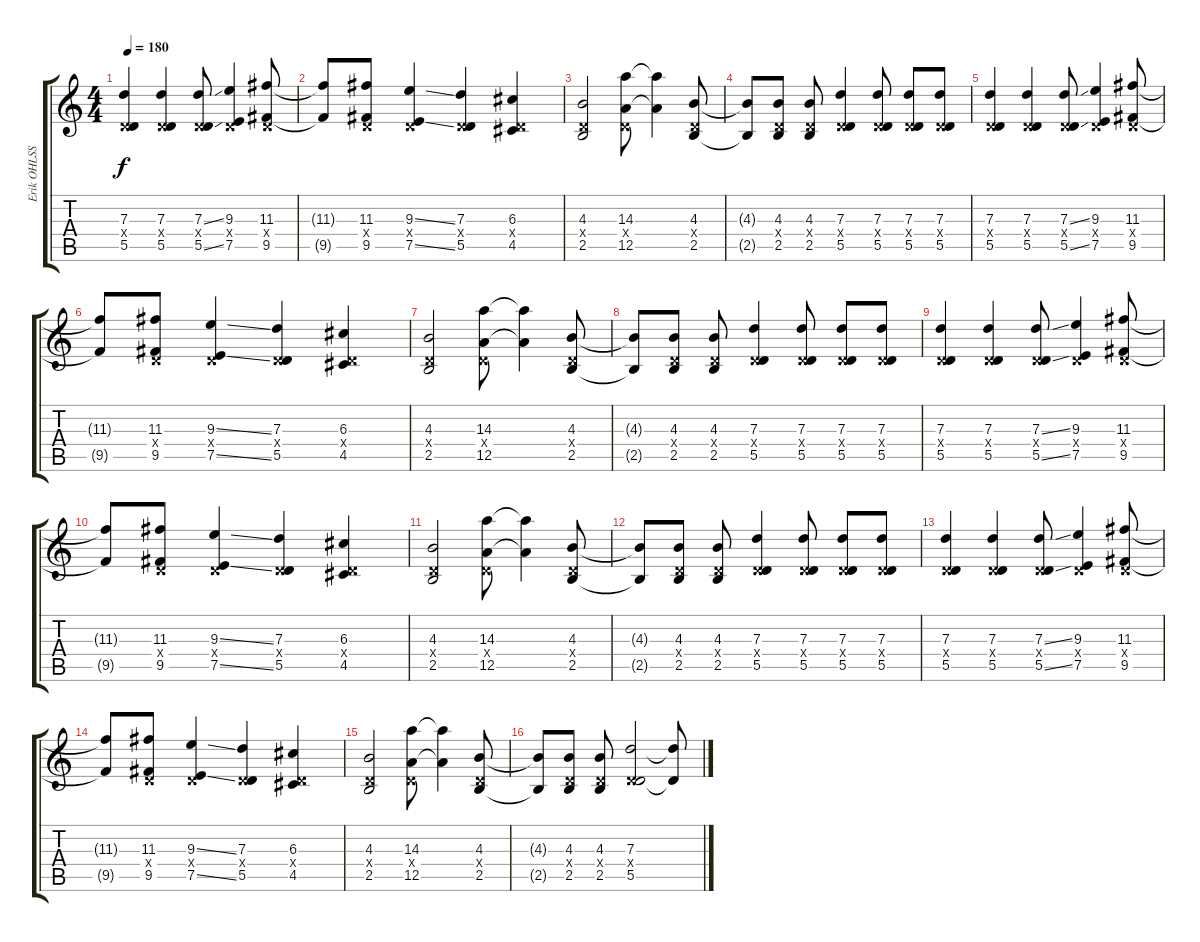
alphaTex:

\track ("Erik OHLSSON" "Erik OHLSS") {instrument distortionguitar}
\staff {score tabs}
\tuning (E4 B3 G3 D3 A2 E2) {hide}
\ts (4 4)
\tempo 180
\clef g2
\ks c
(7.3 0.4{x} 5.5).4{dy f instrument distortionguitar} (7.3 0.4{x} 5.5).4 (7.3{ss} 0.4{x} 5.5{ss}).8 (9.3 0.4{x} 7.5).4 (11.3 0.4{x} 9.5).8 |
(11.3{t} 9.5{t}).8 (11.3 0.4{x} 9.5).8 (9.3{ss} 0.4{x} 7.5{ss}).4 (7.3 0.4{x} 5.5).4 (6.3 0.4{x} 4.5).4 |
(4.3 0.4{x} 2.5).2 (14.3 0.4{x} 12.5).8 (14.3{t} 12.5{t}).4 (4.3 0.4{x} 2.5).8 |
(4.3{t} 2.5{t}).8 (4.3 0.4{x} 2.5).8 (4.3 0.4{x} 2.5).8 (7.3 0.4{x} 5.5).4 (7.3 0.4{x} 5.5).8 (7.3 0.4{x} 5.5).8 (7.3 0.4{x} 5.5).8 |
(7.3 0.4{x} 5.5).4 (7.3 0.4{x} 5.5).4 (7.3{ss} 0.4{x} 5.5{ss}).8 (9.3 0.4{x} 7.5).4 (11.3 0.4{x} 9.5).8 |
(11.3{t} 9.5{t}).8 (11.3 0.4{x} 9.5).8 (9.3{ss} 0.4{x} 7.5{ss}).4 (7.3 0.4{x} 5.5).4 (6.3 0.4{x} 4.5).4 |
(4.3 0.4{x} 2.5).2 (14.3 0.4{x} 12.5).8 (14.3{t} 12.5{t}).4 (4.3 0.4{x} 2.5).8 |
(4.3{t} 2.5{t}).8 (4.3 0.4{x} 2.5).8 (4.3 0.4{x} 2.5).8 (7.3 0.4{x} 5.5).4 (7.3 0.4{x} 5.5).8 (7.3 0.4{x} 5.5).8 (7.3 0.4{x} 5.5).8 |
(7.3 0.4{x} 5.5).4 (7.3 0.4{x} 5.5).4 (7.3{ss} 0.4{x} 5.5{ss}).8 (9.3 0.4{x} 7.5).4 (11.3 0.4{x} 9.5).8 |
(11.3{t} 9.5{t}).8 (11.3 0.4{x} 9.5).8 (9.3{ss} 0.4{x} 7.5{ss}).4 (7.3 0.4{x} 5.5).4 (6.3 0.4{x} 4.5).4 |
(4.3 0.4{x} 2.5).2 (14.3 0.4{x} 12.5).8 (14.3{t} 12.5{t}).4 (4.3 0.4{x} 2.5).8 |
(4.3{t} 2.5{t}).8 (4.3 0.4{x} 2.5).8 (4.3 0.4{x} 2.5).8 (7.3 0.4{x} 5.5).4 (7.3 0.4{x} 5.5).8 (7.3 0.4{x} 5.5).8 (7.3 0.4{x} 5.5).8 |
(7.3 0.4{x} 5.5).4 (7.3 0.4{x} 5.5).4 (7.3{ss} 0.4{x} 5.5{ss}).8 (9.3 0.4{x} 7.5).4 (11.3 0.4{x} 9.5).8 |
(11.3{t} 9.5{t}).8 (11.3 0.4{x} 9.5).8 (9.3{ss} 0.4{x} 7.5{ss}).4 (7.3 0.4{x} 5.5).4 (6.3 0.4{x} 4.5).4 |
(4.3 0.4{x} 2.5).2 (14.3 0.4{x} 12.5).8 (14.3{t} 12.5{t}).4 (4.3 0.4{x} 2.5).8 |
(4.3{t} 2.5{t}).8 (4.3 0.4{x} 2.5).8 (4.3 0.4{x} 2.5).8 (7.3 0.4{x} 5.5).2 (7.3{t} 5.5{t}).8
